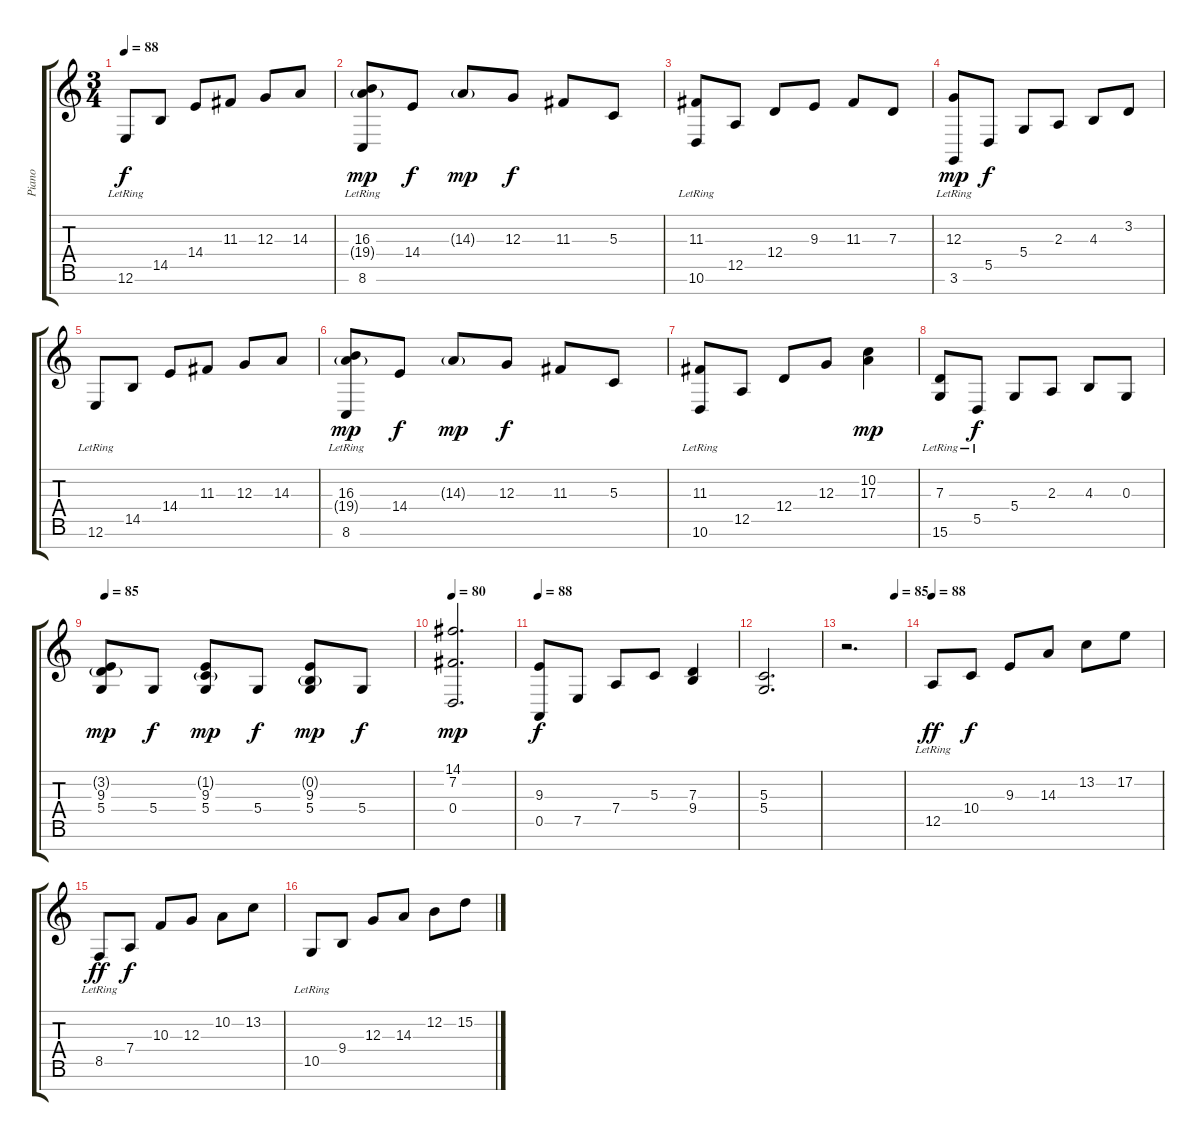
\track ("Piano" "Piano") {instrument acousticgrandpiano}
\staff {score tabs}
\tuning (E4 B3 G3 D3 A2 E2 B1) {hide}
\ts (3 4)
\tempo 88
\clef g2
\ks c
12.6{lr}.8{dy f} 14.5.8 14.4.8 11.3.8 12.3.8 14.3.8 |
(16.3 19.4{g} 8.6{lr}).8{dy mp} 14.4.8{dy f} 14.3{g}.8{dy mp} 12.3.8{dy f} 11.3.8 5.3.8 |
(11.3 10.6{lr}).8 12.5.8 12.4.8 9.3.8 11.3.8 7.3.8 |
(12.3 3.6{lr}).8{dy mp} 5.5.8{dy f} 5.4.8 2.3.8 4.3.8 3.2.8 |
12.6{lr}.8 14.5.8 14.4.8 11.3.8 12.3.8 14.3.8 |
(16.3 19.4{g} 8.6{lr}).8{dy mp} 14.4.8{dy f} 14.3{g}.8{dy mp} 12.3.8{dy f} 11.3.8 5.3.8 |
(11.3 10.6{lr}).8 12.5.8 12.4.8 12.3.8 (10.2 17.3).4{dy mp} |
(7.3 15.6{lr}).8 5.5{lr}.8{dy f} 5.4.8 2.3.8 4.3.8 0.3.8 |
\tempo 85
(3.2{g} 9.3 5.4).8{dy mp} 5.4.8{dy f} (1.2{g} 9.3 5.4).8{dy mp} 5.4.8{dy f} (0.2{g} 9.3 5.4).8{dy mp} 5.4.8{dy f} |
\tempo 80
(14.1 7.2 0.4).2{d dy mp} |
\tempo 88
(9.3 0.5).8{dy f} 7.5.8 7.4.8 5.3.8 (7.3 9.4).4 |
(5.3 5.4).2{d} |
\tempo (85 0.8333333333333334)
r.2{d} |
\tempo 88
12.5{lr}.8{dy ff} 10.4.8{dy f} 9.3.8 14.3.8 13.2.8 17.2.8 |
8.5{lr}.8{dy ff} 7.4.8{dy f} 10.3.8 12.3.8 10.2.8 13.2.8 |
10.5{lr}.8 9.4.8 12.3.8 14.3.8 12.2.8 15.2.8
